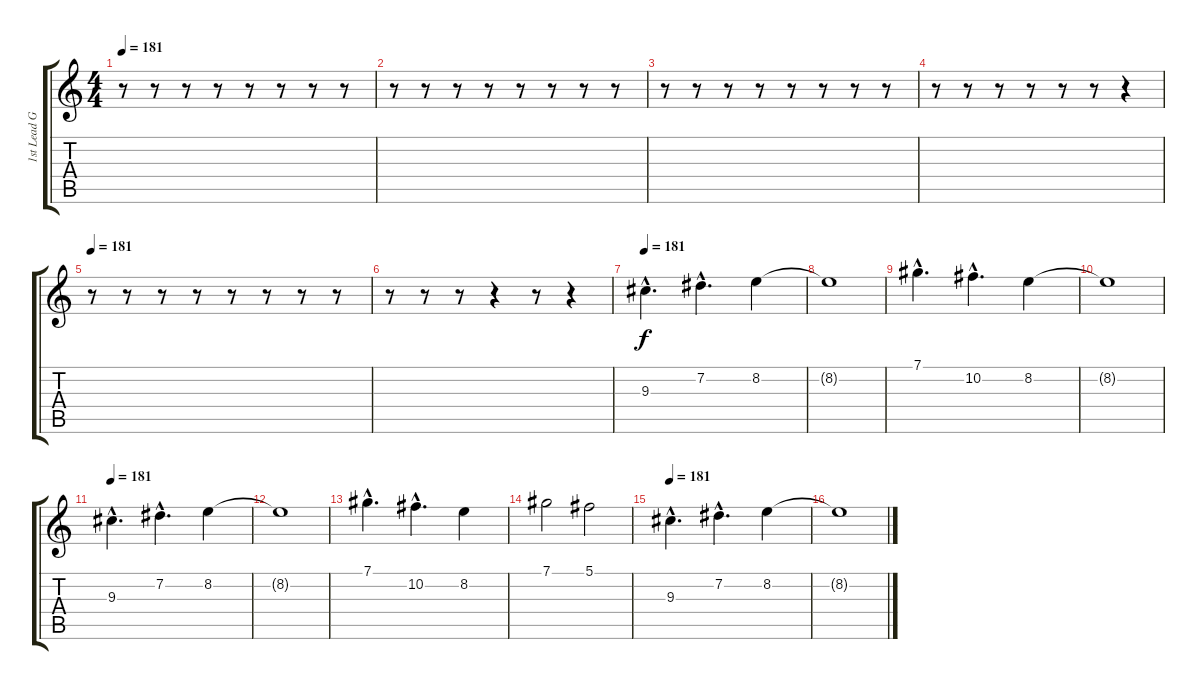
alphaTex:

\track ("1st Lead Guitar" "1st Lead G") {instrument distortionguitar}
\staff {score tabs}
\tuning (Db4 Ab3 E3 B2 Gb2 Db2) {hide}
\ts (4 4)
\tempo 181
\clef g2
\ks c
r.8{dy fff} r.8 r.8 r.8 r.8 r.8 r.8 r.8 |
r.8 r.8 r.8 r.8 r.8 r.8 r.8 r.8 |
r.8 r.8 r.8 r.8 r.8 r.8 r.8 r.8 |
r.8 r.8 r.8 r.8 r.8 r.8 r.4 |
\tempo 181
r.8 r.8 r.8 r.8 r.8 r.8 r.8 r.8 |
r.8 r.8 r.8 r.4 r.8 r.4 |
\tempo 181
9.3{hac}.4{d dy f} 7.2{hac}.4{d} 8.2.4 |
8.2{t}.1 |
7.1{hac}.4{d} 10.2{hac}.4{d} 8.2.4 |
8.2{t}.1 |
\tempo 181
9.3{hac}.4{d} 7.2{hac}.4{d} 8.2.4 |
8.2{t}.1 |
7.1{hac}.4{d} 10.2{hac}.4{d} 8.2.4 |
7.1.2 5.1.2 |
\tempo 181
9.3{hac}.4{d} 7.2{hac}.4{d} 8.2.4 |
8.2{t}.1
